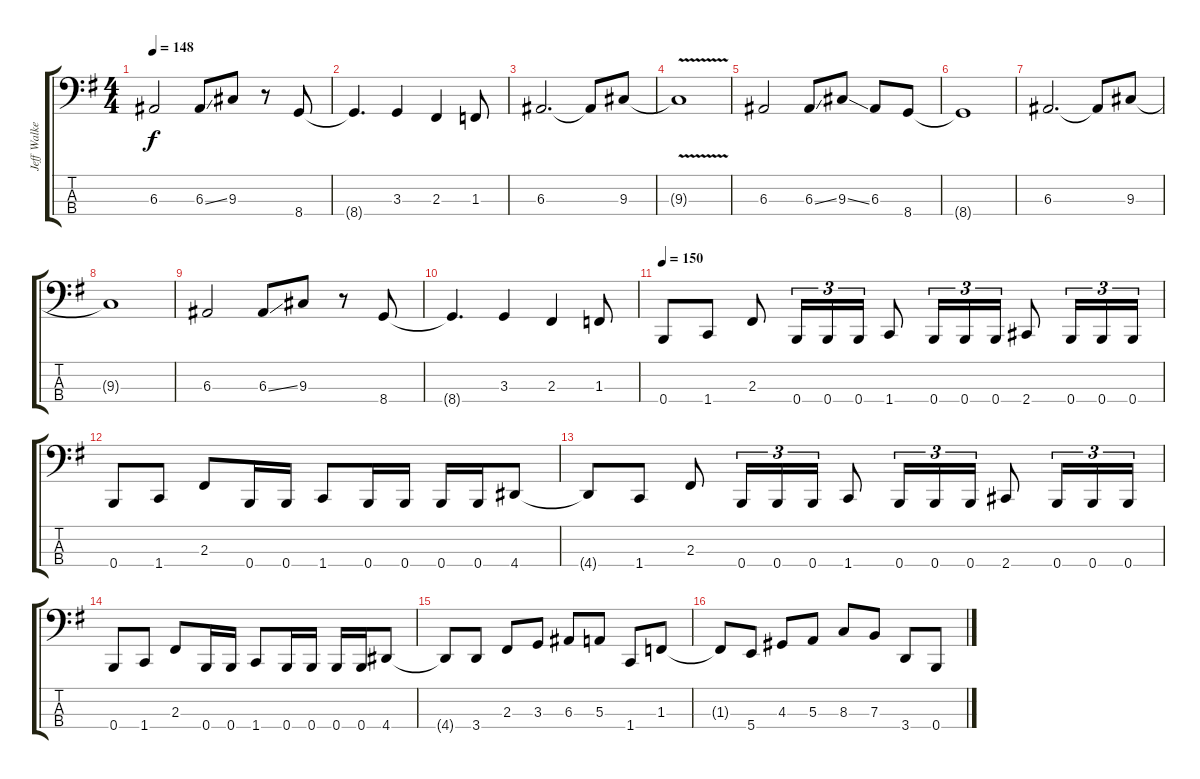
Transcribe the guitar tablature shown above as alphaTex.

\track ("Jeff Walker" "Jeff Walke") {instrument electricbasspick}
\staff {score tabs}
\tuning (D2 A1 E1 B0) {hide}
\ts (4 4)
\tempo 148
\clef f4
\ks g
6.3.2{dy f} 6.3{ss}.8 9.3.8 r.8 8.4.8 |
8.4{t}.4{d} 3.3.4 2.3.4 1.3.8 |
6.3.2{d} 6.3{t}.8 9.3.8 |
9.3{v t}.1 |
6.3.2 6.3{ss}.8 9.3{ss}.8 6.3.8 8.4.8 |
8.4{t}.1 |
6.3.2{d} 6.3{t}.8 9.3.8 |
9.3{t}.1 |
6.3.2 6.3{ss}.8 9.3.8 r.8 8.4.8 |
8.4{t}.4{d} 3.3.4 2.3.4 1.3.8 |
\tempo 150
0.4.8 1.4.8 2.3.8 0.4.16{tu (3 2)} 0.4.16{tu (3 2)} 0.4.16{tu (3 2)} 1.4.8 0.4.16{tu (3 2)} 0.4.16{tu (3 2)} 0.4.16{tu (3 2)} 2.4.8 0.4.16{tu (3 2)} 0.4.16{tu (3 2)} 0.4.16{tu (3 2)} |
0.4.8 1.4.8 2.3.8 0.4.16 0.4.16 1.4.8 0.4.16 0.4.16 0.4.16 0.4.16 4.4.8 |
4.4{t}.8 1.4.8 2.3.8 0.4.16{tu (3 2)} 0.4.16{tu (3 2)} 0.4.16{tu (3 2)} 1.4.8 0.4.16{tu (3 2)} 0.4.16{tu (3 2)} 0.4.16{tu (3 2)} 2.4.8 0.4.16{tu (3 2)} 0.4.16{tu (3 2)} 0.4.16{tu (3 2)} |
0.4.8 1.4.8 2.3.8 0.4.16 0.4.16 1.4.8 0.4.16 0.4.16 0.4.16 0.4.16 4.4.8 |
4.4{t}.8 3.4.8 2.3.8 3.3.8 6.3.8 5.3.8 1.4.8 1.3.8 |
1.3{t}.8 5.4.8 4.3.8 5.3.8 8.3.8 7.3.8 3.4.8 0.4.8
